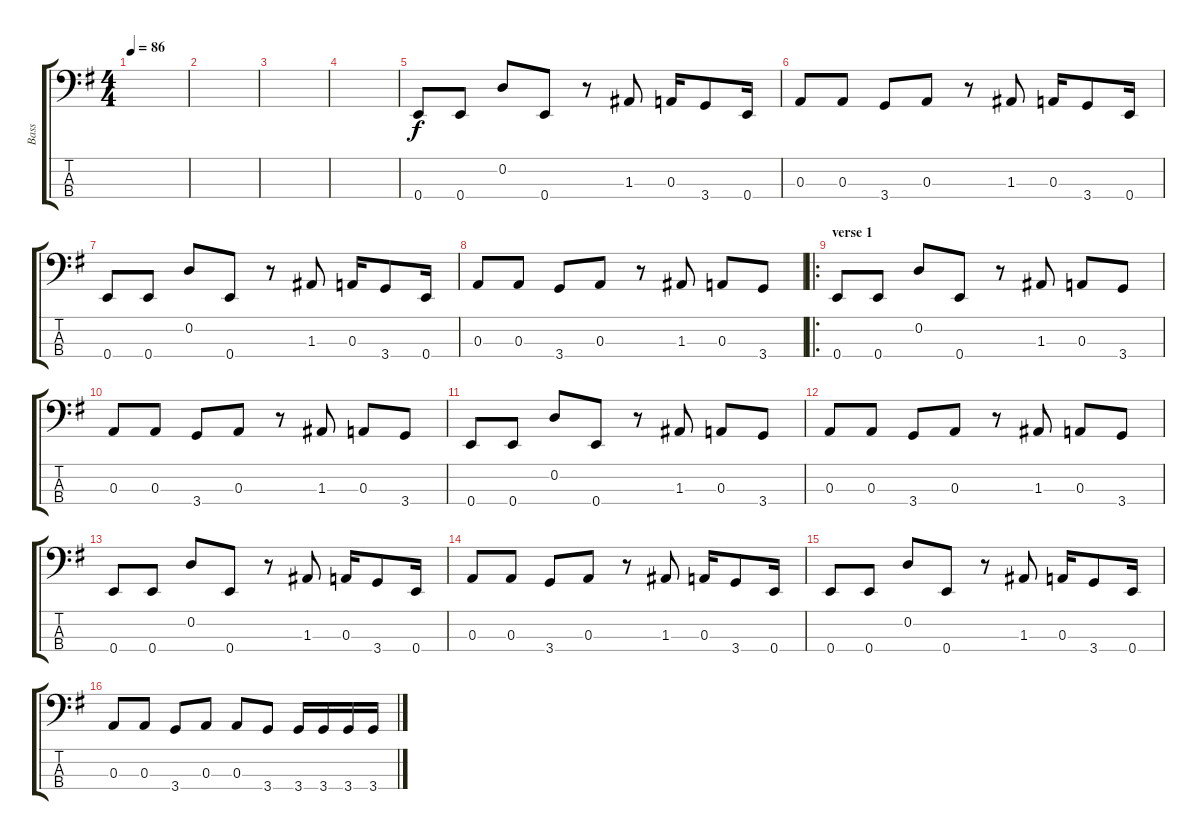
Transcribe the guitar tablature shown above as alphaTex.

\track ("Bass" "Bass") {instrument electricbassfinger}
\staff {score tabs}
\tuning (G2 D2 A1 E1) {hide}
\ts (4 4)
\tempo 86
\clef f4
\ks eminor
|
|
|
|
0.4.8 0.4.8 0.2.8 0.4.8 r.8 1.3.8 0.3.16 3.4.8 0.4.16 |
0.3.8 0.3.8 3.4.8 0.3.8 r.8 1.3.8 0.3.16 3.4.8 0.4.16 |
0.4.8 0.4.8 0.2.8 0.4.8 r.8 1.3.8 0.3.16 3.4.8 0.4.16 |
0.3.8 0.3.8 3.4.8 0.3.8 r.8 1.3.8 0.3.8 3.4.8 |
\ro
\section ("" "verse 1")
0.4.8 0.4.8 0.2.8 0.4.8 r.8 1.3.8 0.3.8 3.4.8 |
0.3.8 0.3.8 3.4.8 0.3.8 r.8 1.3.8 0.3.8 3.4.8 |
0.4.8 0.4.8 0.2.8 0.4.8 r.8 1.3.8 0.3.8 3.4.8 |
0.3.8 0.3.8 3.4.8 0.3.8 r.8 1.3.8 0.3.8 3.4.8 |
0.4.8 0.4.8 0.2.8 0.4.8 r.8 1.3.8 0.3.16 3.4.8 0.4.16 |
0.3.8 0.3.8 3.4.8 0.3.8 r.8 1.3.8 0.3.16 3.4.8 0.4.16 |
0.4.8 0.4.8 0.2.8 0.4.8 r.8 1.3.8 0.3.16 3.4.8 0.4.16 |
0.3.8 0.3.8 3.4.8 0.3.8 0.3.8 3.4.8 3.4.16 3.4.16 3.4.16 3.4.16
